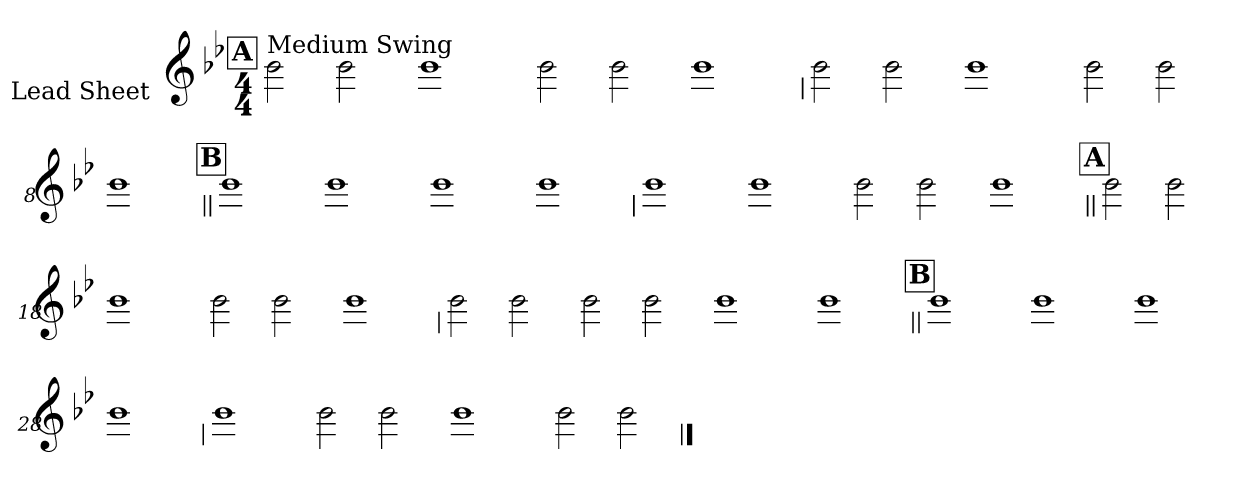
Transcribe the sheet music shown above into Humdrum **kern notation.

**kern
*part1
*staff1
*I"Lead Sheet
*stria0
*clefG2
*k[b-e-]
*B-:
*M4/4
!!LO:REH:place=s1:a:t=A
=1||
!LO:TX:a:t=Medium Swing
2b-
2b-
=2-
1b-
=3-
2b-
2b-
=4-
1b-
!!LO:LB:g=z
=5
2b-
2b-
=6-
1b-
=7-
2b-
2b-
=8-
1b-
!!LO:LB:g=z
!!LO:REH:place=s1:a:t=B
=9||
1b-
=10-
1b-
=11-
1b-
=12-
1b-
!!LO:LB:g=z
=13
1b-
=14-
1b-
=15-
2b-
2b-
=16-
1b-
!!LO:LB:g=z
!!LO:REH:place=s1:a:t=A
=17||
2b-
2b-
=18-
1b-
=19-
2b-
2b-
=20-
1b-
!!LO:LB:g=z
=21
2b-
2b-
=22-
2b-
2b-
=23-
1b-
=24-
1b-
!!LO:LB:g=z
!!LO:REH:place=s1:a:t=B
=25||
1b-
=26-
1b-
=27-
1b-
=28-
1b-
!!LO:LB:g=z
=29
1b-
=30-
2b-
2b-
=31-
1b-
=32-
2b-
2b-
==
*-
